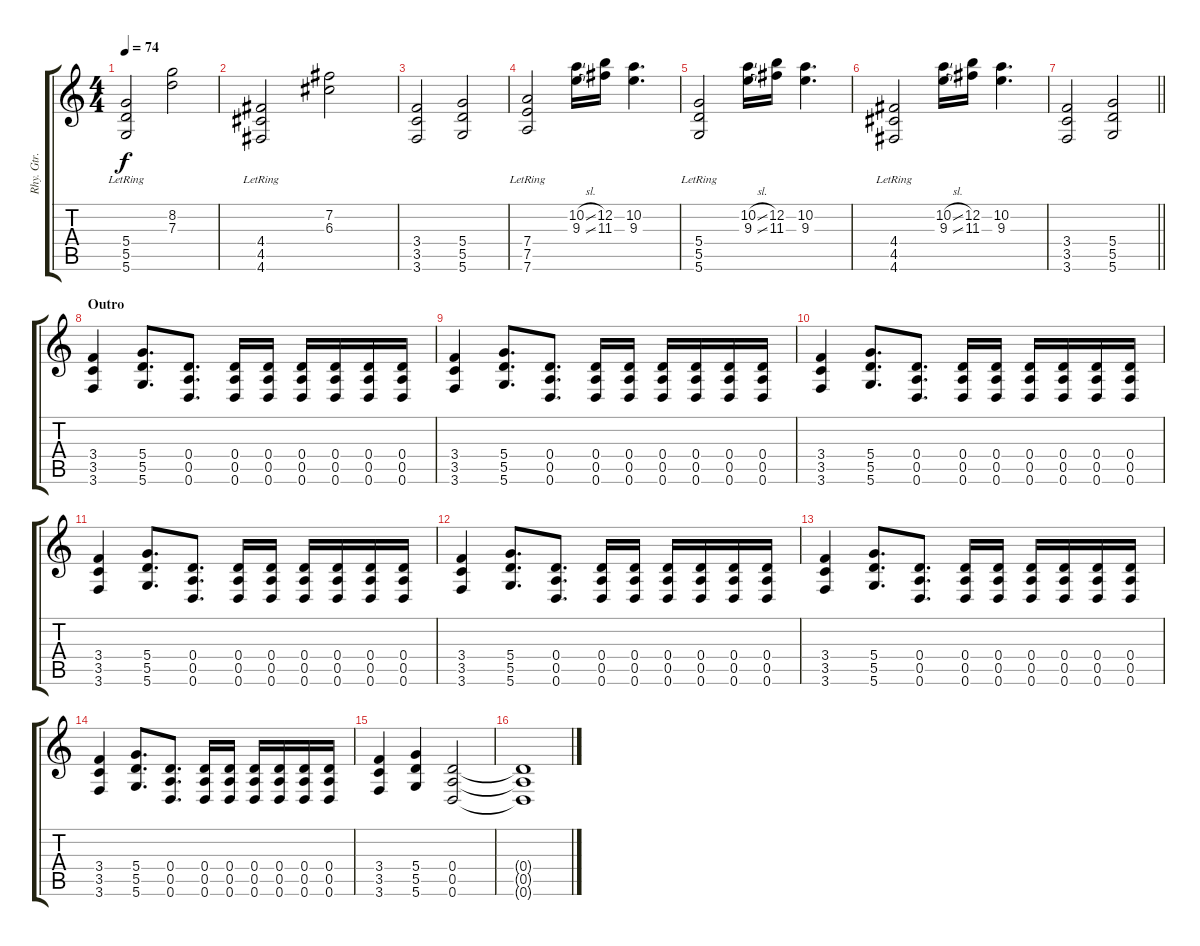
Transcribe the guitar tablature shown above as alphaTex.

\track ("Rhy. Gtr. 1" "Rhy. Gtr. ") {instrument distortionguitar}
\staff {score tabs}
\tuning (E4 B3 G3 D3 A2 D2) {hide}
\ts (4 4)
\tempo 74
\clef g2
\ks c
(5.4{lr} 5.5{lr} 5.6{lr}).2{dy f} (8.2 7.3).2 |
(4.4{lr} 4.5{lr} 4.6{lr}).2 (7.2 6.3).2 |
(3.4 3.5 3.6).2 (5.4 5.5 5.6).2 |
(7.4{lr} 7.5{lr} 7.6{lr}).2 (10.2{sl} 9.3{sl}).16 (12.2 11.3).16 (10.2 9.3).4{d} |
(5.4{lr} 5.5{lr} 5.6{lr}).2 (10.2{sl} 9.3{sl}).16 (12.2 11.3).16 (10.2 9.3).4{d} |
(4.4{lr} 4.5{lr} 4.6{lr}).2 (10.2{sl} 9.3{sl}).16 (12.2 11.3).16 (10.2 9.3).4{d} |
\barLineRight lightlight
(3.4 3.5 3.6).2 (5.4 5.5 5.6).2 |
\section ("" "Outro")
(3.4 3.5 3.6).4 (5.4 5.5 5.6).8{d} (0.4 0.5 0.6).8{d} (0.4 0.5 0.6).16 (0.4 0.5 0.6).16 (0.4 0.5 0.6).16 (0.4 0.5 0.6).16 (0.4 0.5 0.6).16 (0.4 0.5 0.6).16 |
(3.4 3.5 3.6).4 (5.4 5.5 5.6).8{d} (0.4 0.5 0.6).8{d} (0.4 0.5 0.6).16 (0.4 0.5 0.6).16 (0.4 0.5 0.6).16 (0.4 0.5 0.6).16 (0.4 0.5 0.6).16 (0.4 0.5 0.6).16 |
(3.4 3.5 3.6).4 (5.4 5.5 5.6).8{d} (0.4 0.5 0.6).8{d} (0.4 0.5 0.6).16 (0.4 0.5 0.6).16 (0.4 0.5 0.6).16 (0.4 0.5 0.6).16 (0.4 0.5 0.6).16 (0.4 0.5 0.6).16 |
(3.4 3.5 3.6).4 (5.4 5.5 5.6).8{d} (0.4 0.5 0.6).8{d} (0.4 0.5 0.6).16 (0.4 0.5 0.6).16 (0.4 0.5 0.6).16 (0.4 0.5 0.6).16 (0.4 0.5 0.6).16 (0.4 0.5 0.6).16 |
(3.4 3.5 3.6).4 (5.4 5.5 5.6).8{d} (0.4 0.5 0.6).8{d} (0.4 0.5 0.6).16 (0.4 0.5 0.6).16 (0.4 0.5 0.6).16 (0.4 0.5 0.6).16 (0.4 0.5 0.6).16 (0.4 0.5 0.6).16 |
(3.4 3.5 3.6).4 (5.4 5.5 5.6).8{d} (0.4 0.5 0.6).8{d} (0.4 0.5 0.6).16 (0.4 0.5 0.6).16 (0.4 0.5 0.6).16 (0.4 0.5 0.6).16 (0.4 0.5 0.6).16 (0.4 0.5 0.6).16 |
(3.4 3.5 3.6).4 (5.4 5.5 5.6).8{d} (0.4 0.5 0.6).8{d} (0.4 0.5 0.6).16 (0.4 0.5 0.6).16 (0.4 0.5 0.6).16 (0.4 0.5 0.6).16 (0.4 0.5 0.6).16 (0.4 0.5 0.6).16 |
(3.4 3.5 3.6).4 (5.4 5.5 5.6).4 (0.4 0.5 0.6).2 |
(0.4{t} 0.5{t} 0.6{t}).1
